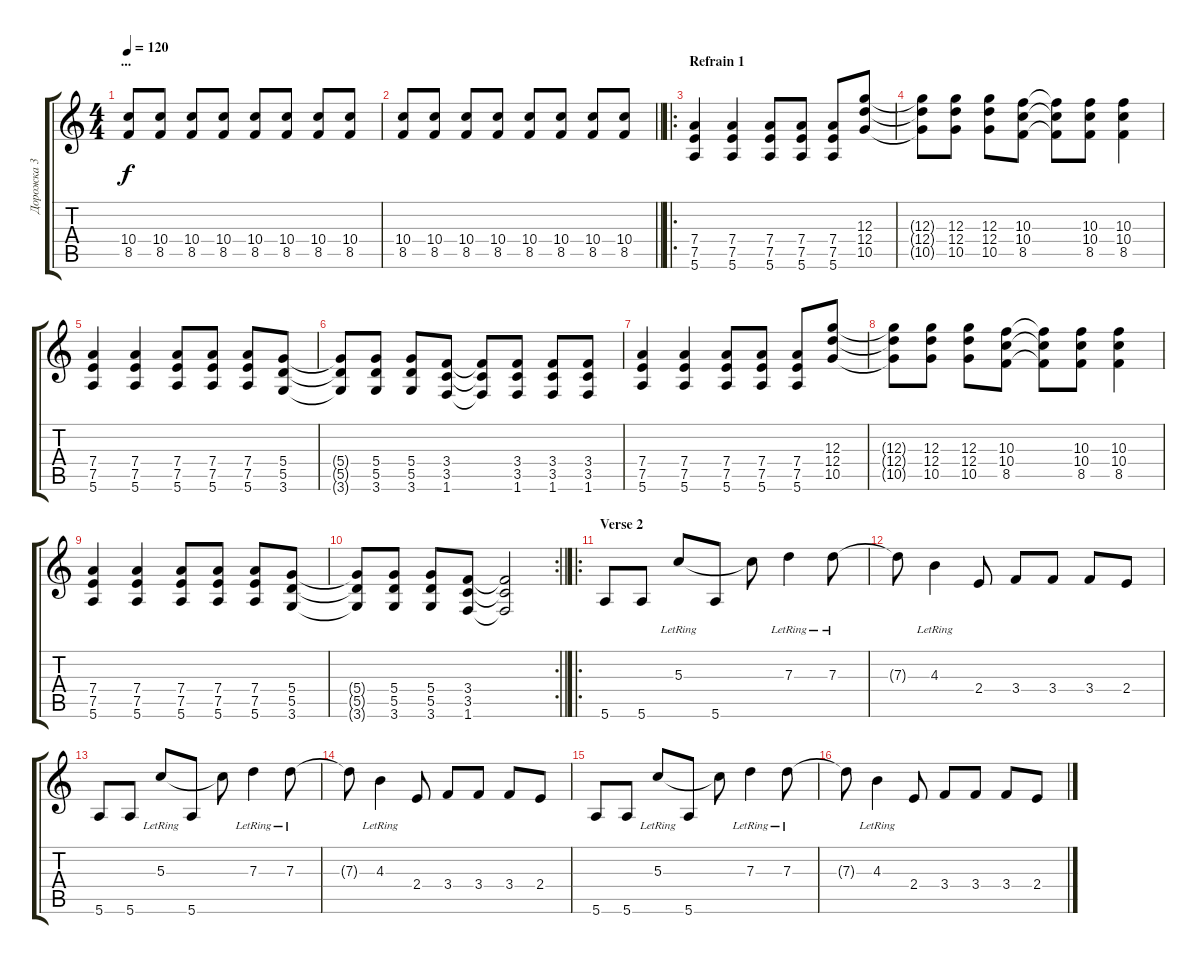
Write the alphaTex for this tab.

\track ("Дорожка 3" "Дорожка 3") {instrument distortionguitar}
\staff {score tabs}
\tuning (E4 B3 G3 D3 A2 E2) {hide}
\ts (4 4)
\section ("" "...")
\tempo 120
\clef g2
\ks c
(10.4 8.5).8{dy f instrument distortionguitar} (10.4 8.5).8 (10.4 8.5).8 (10.4 8.5).8 (10.4 8.5).8 (10.4 8.5).8 (10.4 8.5).8 (10.4 8.5).8 |
\barLineRight lightlight
(10.4 8.5).8 (10.4 8.5).8 (10.4 8.5).8 (10.4 8.5).8 (10.4 8.5).8 (10.4 8.5).8 (10.4 8.5).8 (10.4 8.5).8 |
\ro
\section ("" "Refrain 1")
(7.4 7.5 5.6).4 (7.4 7.5 5.6).4 (7.4 7.5 5.6).8 (7.4 7.5 5.6).8 (7.4 7.5 5.6).8 (12.3 12.4 10.5).8 |
(12.3{t} 12.4{t} 10.5{t}).8 (12.3 12.4 10.5).8 (12.3 12.4 10.5).8 (10.3 10.4 8.5).8 (10.3{t} 10.4{t} 8.5{t}).8 (10.3 10.4 8.5).8 (10.3 10.4 8.5).4 |
(7.4 7.5 5.6).4 (7.4 7.5 5.6).4 (7.4 7.5 5.6).8 (7.4 7.5 5.6).8 (7.4 7.5 5.6).8 (5.4 5.5 3.6).8 |
(5.4{t} 5.5{t} 3.6{t}).8 (5.4 5.5 3.6).8 (5.4 5.5 3.6).8 (3.4 3.5 1.6).8 (3.4{t} 3.5{t} 1.6{t}).8 (3.4 3.5 1.6).8 (3.4 3.5 1.6).8 (3.4 3.5 1.6).8 |
(7.4 7.5 5.6).4 (7.4 7.5 5.6).4 (7.4 7.5 5.6).8 (7.4 7.5 5.6).8 (7.4 7.5 5.6).8 (12.3 12.4 10.5).8 |
(12.3{t} 12.4{t} 10.5{t}).8 (12.3 12.4 10.5).8 (12.3 12.4 10.5).8 (10.3 10.4 8.5).8 (10.3{t} 10.4{t} 8.5{t}).8 (10.3 10.4 8.5).8 (10.3 10.4 8.5).4 |
(7.4 7.5 5.6).4 (7.4 7.5 5.6).4 (7.4 7.5 5.6).8 (7.4 7.5 5.6).8 (7.4 7.5 5.6).8 (5.4 5.5 3.6).8 |
\rc 2
\barLineRight lightlight
(5.4{t} 5.5{t} 3.6{t}).8 (5.4 5.5 3.6).8 (5.4 5.5 3.6).8 (3.4 3.5 1.6).8 (3.4{t} 3.5{t} 1.6{t}).2 |
\ro
\section ("" "Verse 2")
5.6.8{instrument electricguitarjazz} 5.6.8 5.3{lr}.8 5.6.8 5.3{t}.8 7.3{lr}.4 7.3{lr}.8 |
7.3{t}.8 4.3{lr}.4 2.4.8 3.4.8 3.4.8 3.4.8 2.4.8 |
5.6.8 5.6.8 5.3{lr}.8 5.6.8 5.3{t}.8 7.3{lr}.4 7.3{lr}.8 |
7.3{t}.8 4.3{lr}.4 2.4.8 3.4.8 3.4.8 3.4.8 2.4.8 |
5.6.8 5.6.8 5.3{lr}.8 5.6.8 5.3{t}.8 7.3{lr}.4 7.3{lr}.8 |
7.3{t}.8 4.3{lr}.4 2.4.8 3.4.8 3.4.8 3.4.8 2.4.8
